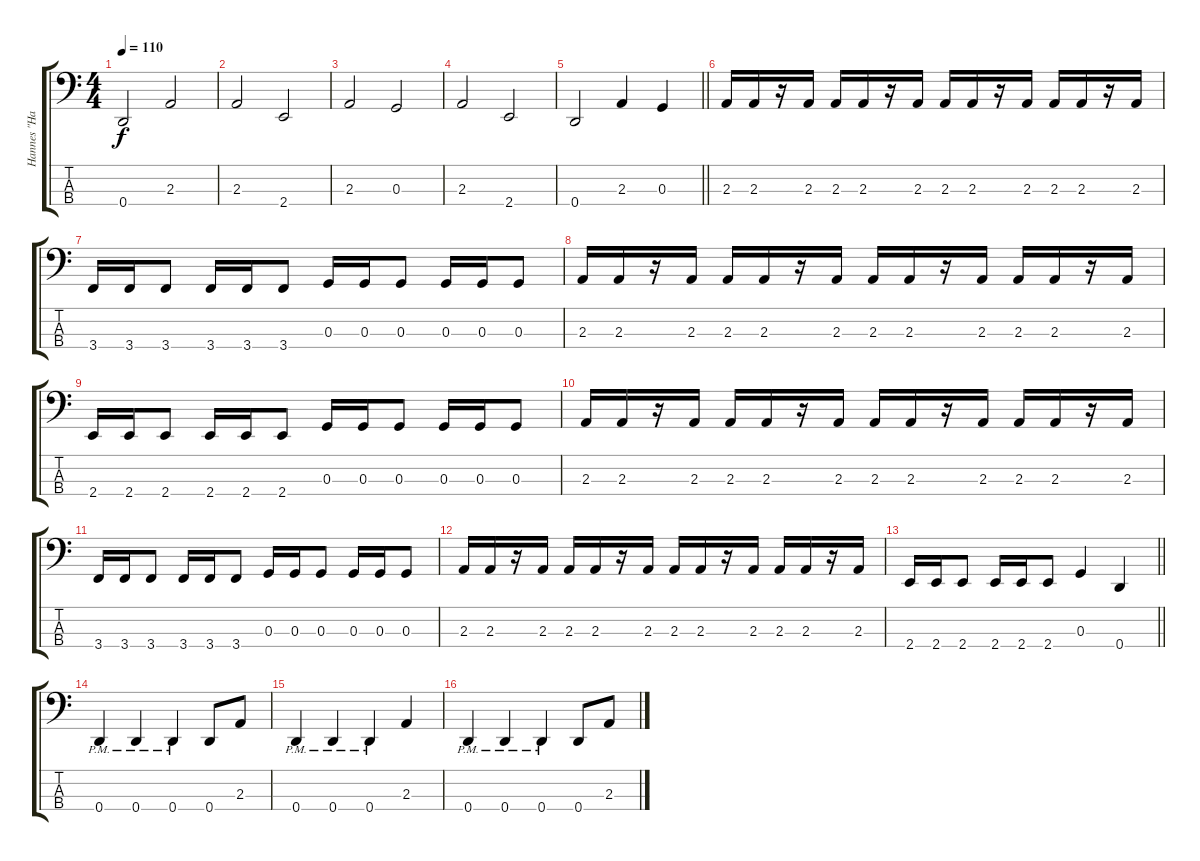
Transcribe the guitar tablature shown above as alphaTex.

\track ("Hannes \"Hanu\" Horma" "Hannes \"Ha") {instrument electricbasspick}
\staff {score tabs}
\tuning (F2 C2 G1 D1) {hide}
\ts (4 4)
\tempo 110
\clef f4
\ks c
0.4.2{dy f} 2.3.2 |
2.3.2 2.4.2 |
2.3.2 0.3.2 |
2.3.2 2.4.2 |
\barLineRight lightlight
0.4.2 2.3.4 0.3.4 |
\section ("" "")
2.3.16 2.3.16 r.16 2.3.16 2.3.16 2.3.16 r.16 2.3.16 2.3.16 2.3.16 r.16 2.3.16 2.3.16 2.3.16 r.16 2.3.16 |
3.4.16 3.4.16 3.4.8 3.4.16 3.4.16 3.4.8 0.3.16 0.3.16 0.3.8 0.3.16 0.3.16 0.3.8 |
2.3.16 2.3.16 r.16 2.3.16 2.3.16 2.3.16 r.16 2.3.16 2.3.16 2.3.16 r.16 2.3.16 2.3.16 2.3.16 r.16 2.3.16 |
2.4.16 2.4.16 2.4.8 2.4.16 2.4.16 2.4.8 0.3.16 0.3.16 0.3.8 0.3.16 0.3.16 0.3.8 |
2.3.16 2.3.16 r.16 2.3.16 2.3.16 2.3.16 r.16 2.3.16 2.3.16 2.3.16 r.16 2.3.16 2.3.16 2.3.16 r.16 2.3.16 |
3.4.16 3.4.16 3.4.8 3.4.16 3.4.16 3.4.8 0.3.16 0.3.16 0.3.8 0.3.16 0.3.16 0.3.8 |
2.3.16 2.3.16 r.16 2.3.16 2.3.16 2.3.16 r.16 2.3.16 2.3.16 2.3.16 r.16 2.3.16 2.3.16 2.3.16 r.16 2.3.16 |
\barLineRight lightlight
2.4.16 2.4.16 2.4.8 2.4.16 2.4.16 2.4.8 0.3.4 0.4.4 |
\section ("" "")
0.4{pm}.4 0.4{pm}.4 0.4{pm}.4 0.4.8 2.3.8 |
0.4{pm}.4 0.4{pm}.4 0.4{pm}.4 2.3.4 |
0.4{pm}.4 0.4{pm}.4 0.4{pm}.4 0.4.8 2.3.8
